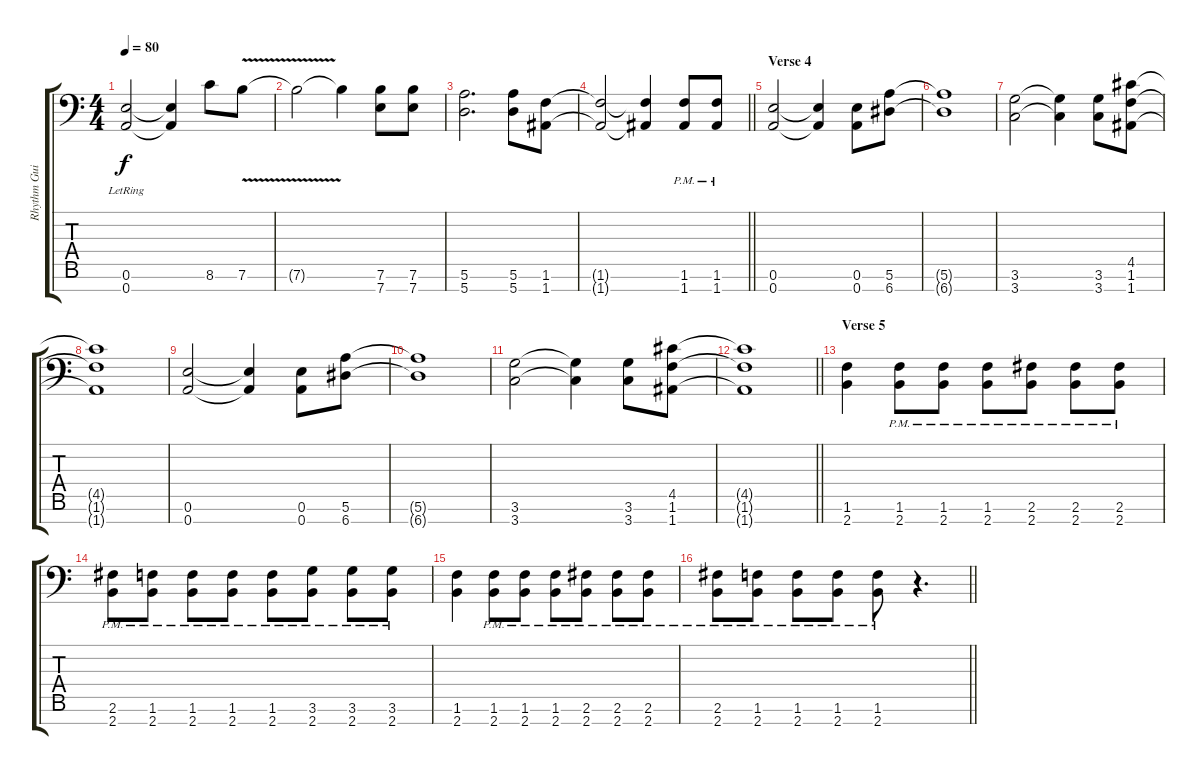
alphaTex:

\track ("Rhythm Guitar 2" "Rhythm Gui") {instrument overdrivenguitar}
\staff {score tabs}
\tuning (E4 B3 G3 D3 A2 E2 A1) {hide}
\ts (4 4)
\tempo 80
\clef f4
\ks c
(0.6 0.7{lr}).2{dy f} (0.6{t} 0.7{t}).4 8.6.8 7.6{v}.8 |
7.6{t}.2 7.6{t}.4 (7.6 7.7).8 (7.6 7.7).8 |
(5.6 5.7).2{d} (5.6 5.7).8 (1.6 1.7).8 |
\barLineRight lightlight
(1.6{t} 1.7{t}).2 (1.6{t} 1.7{t}).4 (1.6{pm} 1.7{pm}).8 (1.6{pm} 1.7{pm}).8 |
\section ("" "Verse 4")
(0.6 0.7).2 (0.6{t} 0.7{t}).4 (0.6 0.7).8 (5.6 6.7).8 |
(5.6{t} 6.7{t}).1 |
(3.6 3.7).2 (3.6{t} 3.7{t}).4 (3.6 3.7).8 (4.5 1.6 1.7).8 |
(4.5{t} 1.6{t} 1.7{t}).1 |
(0.6 0.7).2 (0.6{t} 0.7{t}).4 (0.6 0.7).8 (5.6 6.7).8 |
(5.6{t} 6.7{t}).1 |
(3.6 3.7).2 (3.6{t} 3.7{t}).4 (3.6 3.7).8 (4.5 1.6 1.7).8 |
\barLineRight lightlight
(4.5{t} 1.6{t} 1.7{t}).1 |
\section ("" "Verse 5")
(1.6 2.7).4 (1.6{pm} 2.7{pm}).8 (1.6{pm} 2.7{pm}).8 (1.6{pm} 2.7{pm}).8 (2.6{pm} 2.7{pm}).8 (2.6{pm} 2.7{pm}).8 (2.6{pm} 2.7{pm}).8 |
(2.6{pm} 2.7{pm}).8 (1.6{pm} 2.7{pm}).8 (1.6{pm} 2.7{pm}).8 (1.6{pm} 2.7{pm}).8 (1.6{pm} 2.7{pm}).8 (3.6{pm} 2.7{pm}).8 (3.6{pm} 2.7{pm}).8 (3.6{pm} 2.7{pm}).8 |
(1.6 2.7).4 (1.6{pm} 2.7{pm}).8 (1.6{pm} 2.7{pm}).8 (1.6{pm} 2.7{pm}).8 (2.6{pm} 2.7{pm}).8 (2.6{pm} 2.7{pm}).8 (2.6{pm} 2.7{pm}).8 |
\barLineRight lightlight
(2.6{pm} 2.7{pm}).8 (1.6{pm} 2.7{pm}).8 (1.6{pm} 2.7{pm}).8 (1.6{pm} 2.7{pm}).8 (1.6{pm} 2.7{pm}).8 r.4{d}
